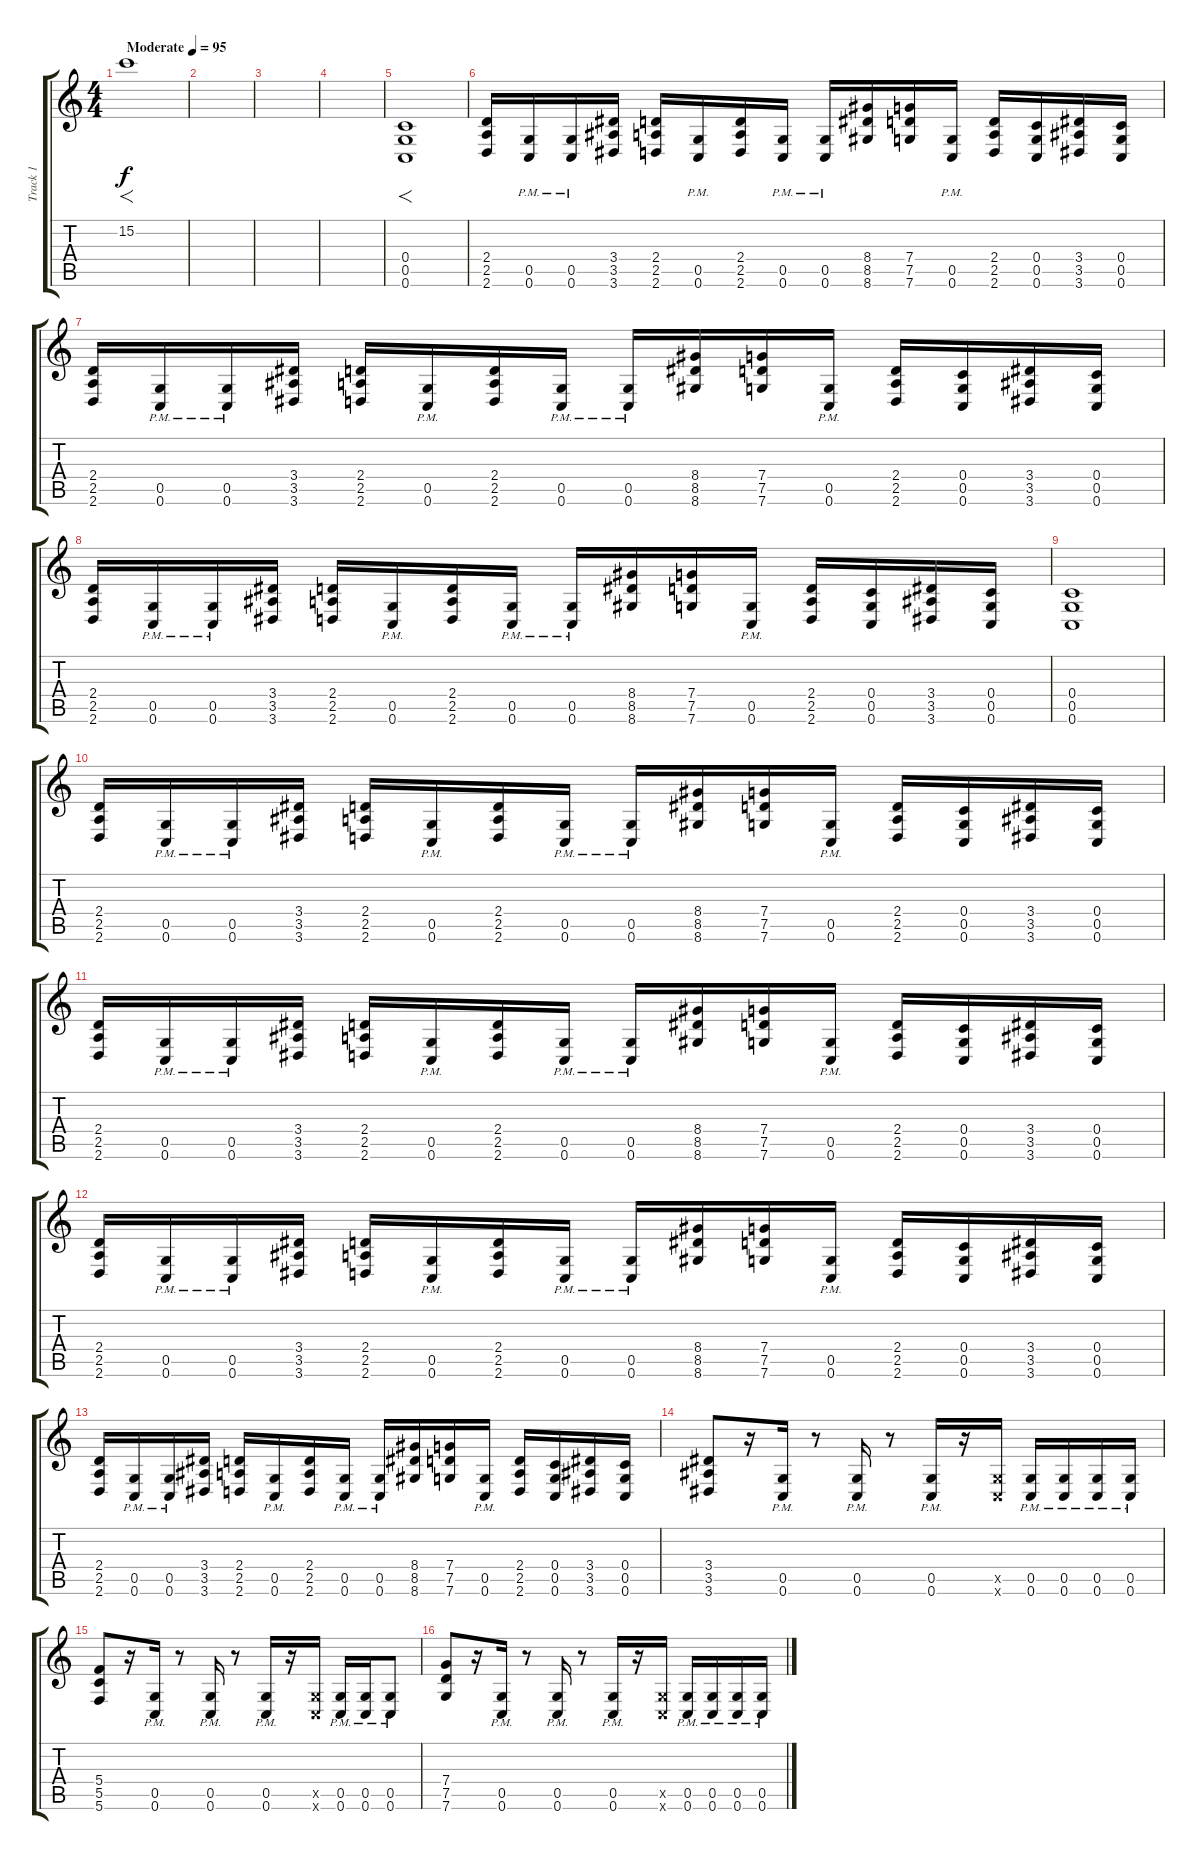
\track ("Track 1" "Track 1") {instrument distortionguitar}
\staff {score tabs}
\tuning (D4 A3 F3 C3 G2 C2) {hide}
\ts (4 4)
\tempo (95 "Moderate")
\clef g2
\ks c
15.2.1{f dy f instrument distortionguitar} |
|
|
|
(0.4 0.5 0.6).1{f} |
(2.4 2.5 2.6).16 (0.5{pm} 0.6{pm}).16 (0.5{pm} 0.6{pm}).16 (3.4 3.5 3.6).16 (2.4 2.5 2.6).16 (0.5{pm} 0.6{pm}).16 (2.4 2.5 2.6).16 (0.5{pm} 0.6{pm}).16 (0.5{pm} 0.6{pm}).16 (8.4 8.5 8.6).16 (7.4 7.5 7.6).16 (0.5{pm} 0.6{pm}).16 (2.4 2.5 2.6).16 (0.4 0.5 0.6).16 (3.4 3.5 3.6).16 (0.4 0.5 0.6).16 |
(2.4 2.5 2.6).16 (0.5{pm} 0.6{pm}).16 (0.5{pm} 0.6{pm}).16 (3.4 3.5 3.6).16 (2.4 2.5 2.6).16 (0.5{pm} 0.6{pm}).16 (2.4 2.5 2.6).16 (0.5{pm} 0.6{pm}).16 (0.5{pm} 0.6{pm}).16 (8.4 8.5 8.6).16 (7.4 7.5 7.6).16 (0.5{pm} 0.6{pm}).16 (2.4 2.5 2.6).16 (0.4 0.5 0.6).16 (3.4 3.5 3.6).16 (0.4 0.5 0.6).16 |
(2.4 2.5 2.6).16 (0.5{pm} 0.6{pm}).16 (0.5{pm} 0.6{pm}).16 (3.4 3.5 3.6).16 (2.4 2.5 2.6).16 (0.5{pm} 0.6{pm}).16 (2.4 2.5 2.6).16 (0.5{pm} 0.6{pm}).16 (0.5{pm} 0.6{pm}).16 (8.4 8.5 8.6).16 (7.4 7.5 7.6).16 (0.5{pm} 0.6{pm}).16 (2.4 2.5 2.6).16 (0.4 0.5 0.6).16 (3.4 3.5 3.6).16 (0.4 0.5 0.6).16 |
(0.4 0.5 0.6).1 |
(2.4 2.5 2.6).16 (0.5{pm} 0.6{pm}).16 (0.5{pm} 0.6{pm}).16 (3.4 3.5 3.6).16 (2.4 2.5 2.6).16 (0.5{pm} 0.6{pm}).16 (2.4 2.5 2.6).16 (0.5{pm} 0.6{pm}).16 (0.5{pm} 0.6{pm}).16 (8.4 8.5 8.6).16 (7.4 7.5 7.6).16 (0.5{pm} 0.6{pm}).16 (2.4 2.5 2.6).16 (0.4 0.5 0.6).16 (3.4 3.5 3.6).16 (0.4 0.5 0.6).16 |
(2.4 2.5 2.6).16 (0.5{pm} 0.6{pm}).16 (0.5{pm} 0.6{pm}).16 (3.4 3.5 3.6).16 (2.4 2.5 2.6).16 (0.5{pm} 0.6{pm}).16 (2.4 2.5 2.6).16 (0.5{pm} 0.6{pm}).16 (0.5{pm} 0.6{pm}).16 (8.4 8.5 8.6).16 (7.4 7.5 7.6).16 (0.5{pm} 0.6{pm}).16 (2.4 2.5 2.6).16 (0.4 0.5 0.6).16 (3.4 3.5 3.6).16 (0.4 0.5 0.6).16 |
(2.4 2.5 2.6).16 (0.5{pm} 0.6{pm}).16 (0.5{pm} 0.6{pm}).16 (3.4 3.5 3.6).16 (2.4 2.5 2.6).16 (0.5{pm} 0.6{pm}).16 (2.4 2.5 2.6).16 (0.5{pm} 0.6{pm}).16 (0.5{pm} 0.6{pm}).16 (8.4 8.5 8.6).16 (7.4 7.5 7.6).16 (0.5{pm} 0.6{pm}).16 (2.4 2.5 2.6).16 (0.4 0.5 0.6).16 (3.4 3.5 3.6).16 (0.4 0.5 0.6).16 |
(2.4 2.5 2.6).16 (0.5{pm} 0.6{pm}).16 (0.5{pm} 0.6{pm}).16 (3.4 3.5 3.6).16 (2.4 2.5 2.6).16 (0.5{pm} 0.6{pm}).16 (2.4 2.5 2.6).16 (0.5{pm} 0.6{pm}).16 (0.5{pm} 0.6{pm}).16 (8.4 8.5 8.6).16 (7.4 7.5 7.6).16 (0.5{pm} 0.6{pm}).16 (2.4 2.5 2.6).16 (0.4 0.5 0.6).16 (3.4 3.5 3.6).16 (0.4 0.5 0.6).16 |
(3.4 3.5 3.6).8 r.16 (0.5{pm} 0.6{pm}).16 r.8 (0.5{pm} 0.6{pm}).16 r.8 (0.5{pm} 0.6{pm}).16 r.16 (0.5{x} 0.6{x}).16 (0.5{pm} 0.6{pm}).16 (0.5{pm} 0.6{pm}).16 (0.5{pm} 0.6{pm}).16 (0.5{pm} 0.6{pm}).16 |
(5.4 5.5 5.6).8 r.16 (0.5 0.6{pm}).16 r.8 (0.5{pm} 0.6{pm}).16 r.8 (0.5{pm} 0.6{pm}).16 r.16 (0.5{x} 0.6{x}).16 (0.5{pm} 0.6{pm}).16 (0.5{pm} 0.6{pm}).16 (0.5{pm} 0.6{pm}).8 |
(7.4 7.5 7.6).8 r.16 (0.5{pm} 0.6{pm}).16 r.8 (0.5{pm} 0.6{pm}).16 r.8 (0.5{pm} 0.6{pm}).16 r.16 (0.5{x} 0.6{x}).16 (0.5{pm} 0.6{pm}).16 (0.5{pm} 0.6{pm}).16 (0.5{pm} 0.6{pm}).16 (0.5{pm} 0.6{pm}).16
